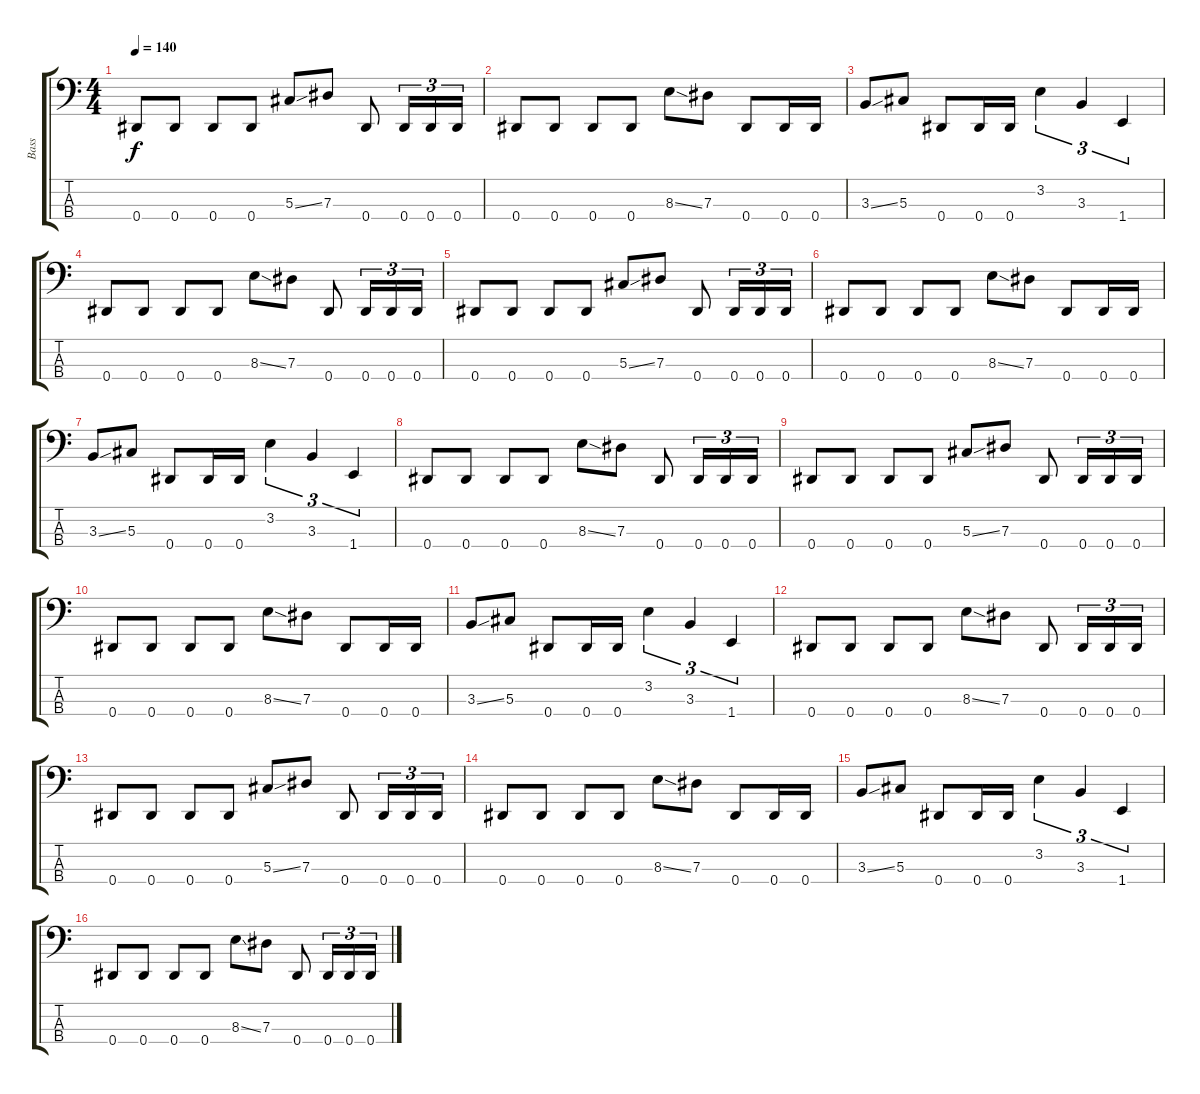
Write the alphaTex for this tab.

\track ("Bass" "Bass") {instrument electricbasspick}
\staff {score tabs}
\tuning (Gb2 Db2 Ab1 Eb1) {hide}
\ts (4 4)
\tempo 140
\clef f4
\ks c
0.4.8{dy f} 0.4.8 0.4.8 0.4.8 5.3{ss}.8 7.3.8 0.4.8 0.4.16{tu (3 2)} 0.4.16{tu (3 2)} 0.4.16{tu (3 2)} |
0.4.8 0.4.8 0.4.8 0.4.8 8.3{ss}.8 7.3.8 0.4.8 0.4.16 0.4.16 |
3.3{ss}.8 5.3.8 0.4.8 0.4.16 0.4.16 3.2.4{tu (3 2)} 3.3.4{tu (3 2)} 1.4.4{tu (3 2)} |
0.4.8 0.4.8 0.4.8 0.4.8 8.3{ss}.8 7.3.8 0.4.8 0.4.16{tu (3 2)} 0.4.16{tu (3 2)} 0.4.16{tu (3 2)} |
0.4.8 0.4.8 0.4.8 0.4.8 5.3{ss}.8 7.3.8 0.4.8 0.4.16{tu (3 2)} 0.4.16{tu (3 2)} 0.4.16{tu (3 2)} |
0.4.8 0.4.8 0.4.8 0.4.8 8.3{ss}.8 7.3.8 0.4.8 0.4.16 0.4.16 |
3.3{ss}.8 5.3.8 0.4.8 0.4.16 0.4.16 3.2.4{tu (3 2)} 3.3.4{tu (3 2)} 1.4.4{tu (3 2)} |
0.4.8 0.4.8 0.4.8 0.4.8 8.3{ss}.8 7.3.8 0.4.8 0.4.16{tu (3 2)} 0.4.16{tu (3 2)} 0.4.16{tu (3 2)} |
0.4.8 0.4.8 0.4.8 0.4.8 5.3{ss}.8 7.3.8 0.4.8 0.4.16{tu (3 2)} 0.4.16{tu (3 2)} 0.4.16{tu (3 2)} |
0.4.8 0.4.8 0.4.8 0.4.8 8.3{ss}.8 7.3.8 0.4.8 0.4.16 0.4.16 |
3.3{ss}.8 5.3.8 0.4.8 0.4.16 0.4.16 3.2.4{tu (3 2)} 3.3.4{tu (3 2)} 1.4.4{tu (3 2)} |
0.4.8 0.4.8 0.4.8 0.4.8 8.3{ss}.8 7.3.8 0.4.8 0.4.16{tu (3 2)} 0.4.16{tu (3 2)} 0.4.16{tu (3 2)} |
0.4.8 0.4.8 0.4.8 0.4.8 5.3{ss}.8 7.3.8 0.4.8 0.4.16{tu (3 2)} 0.4.16{tu (3 2)} 0.4.16{tu (3 2)} |
0.4.8 0.4.8 0.4.8 0.4.8 8.3{ss}.8 7.3.8 0.4.8 0.4.16 0.4.16 |
3.3{ss}.8 5.3.8 0.4.8 0.4.16 0.4.16 3.2.4{tu (3 2)} 3.3.4{tu (3 2)} 1.4.4{tu (3 2)} |
0.4.8 0.4.8 0.4.8 0.4.8 8.3{ss}.8 7.3.8 0.4.8 0.4.16{tu (3 2)} 0.4.16{tu (3 2)} 0.4.16{tu (3 2)}
